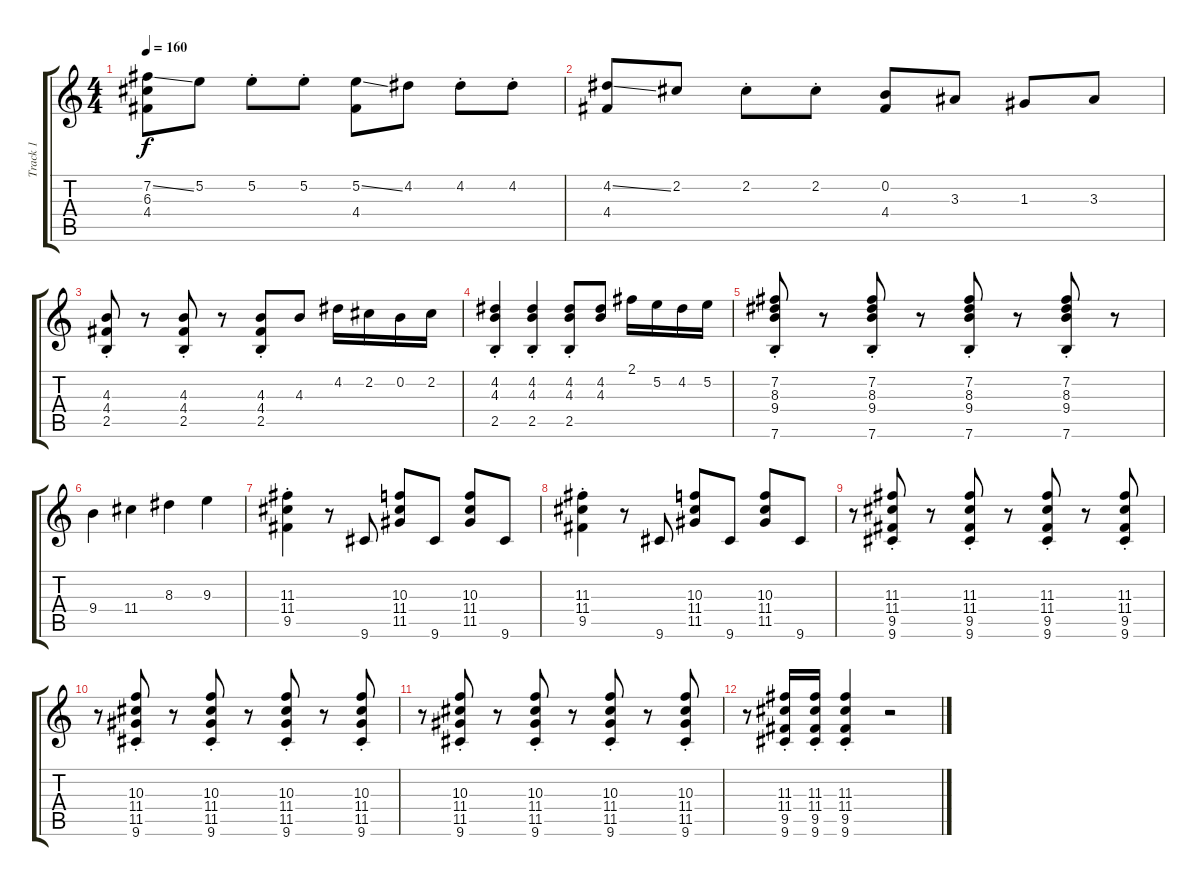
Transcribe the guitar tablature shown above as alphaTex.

\track ("Track 1" "Track 1") {instrument acousticguitarsteel}
\staff {score tabs}
\tuning (E4 B3 G3 D3 A2 E2) {hide}
\ts (4 4)
\tempo 160
\clef g2
\ks c
(7.2{ss} 6.3 4.4).8{dy f} 5.2.8 5.2{st}.8 5.2{st}.8 (5.2{ss} 4.4).8 4.2.8 4.2{st}.8 4.2{st}.8 |
(4.2{ss} 4.4).8 2.2.8 2.2{st}.8 2.2{st}.8 (0.2 4.4).8 3.3.8 1.3.8 3.3.8 |
(4.3{st} 4.4{st} 2.5{st}).8 r.8 (4.3{st} 4.4{st} 2.5{st}).8 r.8 (4.3{st} 4.4{st} 2.5{st}).8 4.3.8 4.2.16 2.2.16 0.2.16 2.2.16 |
(4.2{st} 4.3{st} 2.5{st}).4 (4.2{st} 4.3{st} 2.5{st}).4 (4.2{st} 4.3{st} 2.5{st}).8 (4.2 4.3).8 2.1.16 5.2.16 4.2.16 5.2.16 |
(7.2{st} 8.3{st} 9.4{st} 7.6{st}).8 r.8 (7.2{st} 8.3{st} 9.4{st} 7.6{st}).8 r.8 (7.2{st} 8.3{st} 9.4{st} 7.6{st}).8 r.8 (7.2{st} 8.3{st} 9.4{st} 7.6{st}).8 r.8 |
9.4.4 11.4.4 8.3.4 9.3.4 |
(11.3{st} 11.4{st} 9.5{st}).4 r.8 9.6.8 (10.3 11.4 11.5).8 9.6.8 (10.3 11.4 11.5).8 9.6.8 |
(11.3{st} 11.4{st} 9.5{st}).4 r.8 9.6.8 (10.3 11.4 11.5).8 9.6.8 (10.3 11.4 11.5).8 9.6.8 |
r.8 (11.3{st} 11.4{st} 9.5{st} 9.6{st}).8 r.8 (11.3{st} 11.4{st} 9.5{st} 9.6{st}).8 r.8 (11.3{st} 11.4{st} 9.5{st} 9.6{st}).8 r.8 (11.3{st} 11.4{st} 9.5{st} 9.6{st}).8 |
r.8 (10.3{st} 11.4{st} 11.5{st} 9.6{st}).8 r.8 (10.3{st} 11.4{st} 11.5{st} 9.6{st}).8 r.8 (10.3{st} 11.4{st} 11.5{st} 9.6{st}).8 r.8 (10.3{st} 11.4{st} 11.5{st} 9.6{st}).8 |
r.8 (10.3{st} 11.4{st} 11.5{st} 9.6{st}).8 r.8 (10.3{st} 11.4{st} 11.5{st} 9.6{st}).8 r.8 (10.3{st} 11.4{st} 11.5{st} 9.6{st}).8 r.8 (10.3{st} 11.4{st} 11.5{st} 9.6{st}).8 |
r.8 (11.3{st} 11.4{st} 9.5{st} 9.6{st}).16 (11.3{st} 11.4{st} 9.5{st} 9.6{st}).16 (11.3{st} 11.4{st} 9.5{st} 9.6{st}).4 r.2
